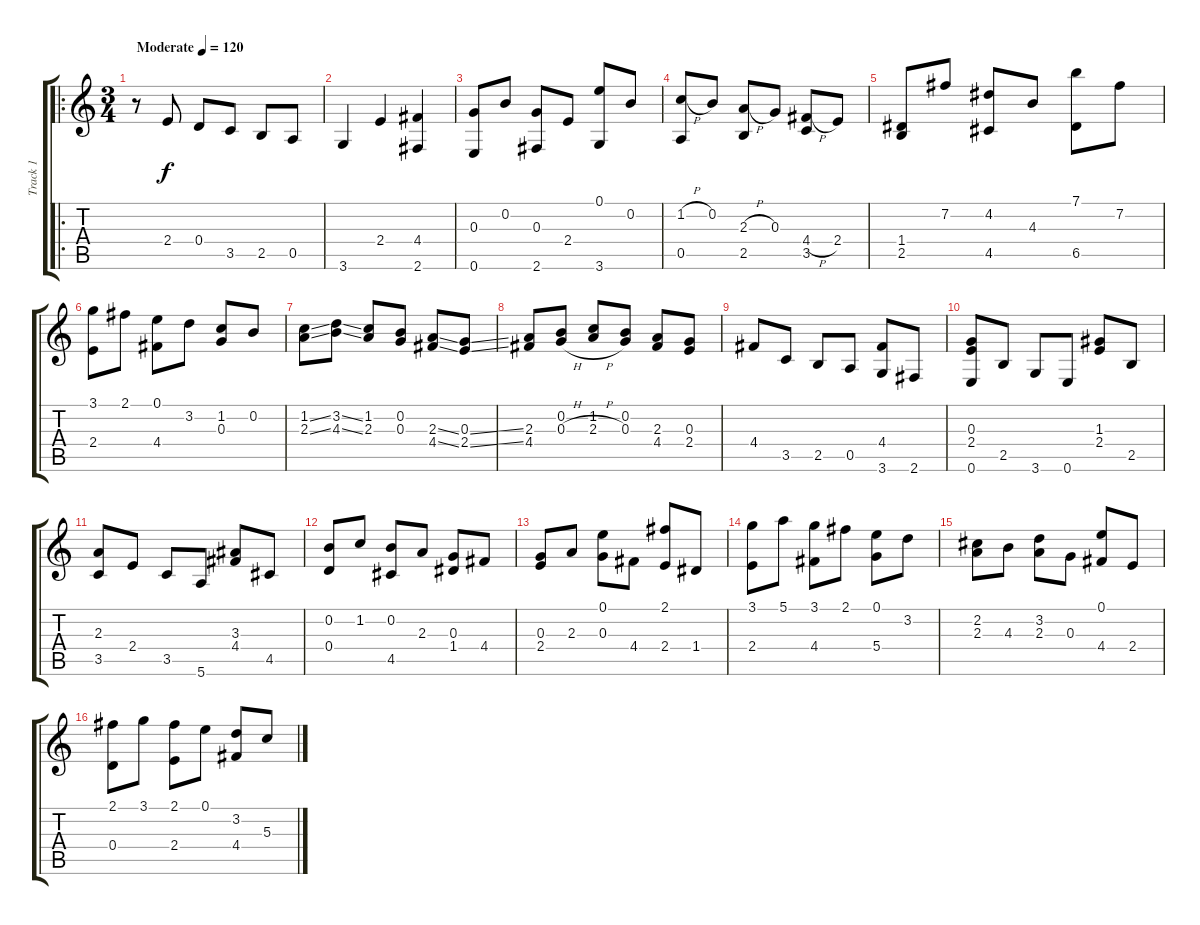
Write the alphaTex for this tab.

\track ("Track 1" "Track 1") {instrument acousticguitarsteel}
\staff {score tabs}
\tuning (E4 B3 G3 D3 A2 E2) {hide}
\ro
\ts (3 4)
\tempo (120 "Moderate")
\clef g2
\ks c
r.8{dy f instrument acousticguitarsteel} 2.4.8 0.4.8 3.5.8 2.5.8 0.5.8 |
3.6.4 2.4.4 (4.4 2.6).4 |
(0.3 0.6).8 0.2.8 (0.3 2.6).8 2.4.8 (0.1 3.6).8 0.2.8 |
(1.2{h} 0.5).8 0.2.8 (2.3{h} 2.5).8 0.3.8 (4.4{h} 3.5).8 2.4.8 |
(1.4 2.5).8 7.2.8 (4.2 4.5).8 4.3.8 (7.1 6.5).8 7.2.8 |
(3.1 2.4).8 2.1.8 (0.1 4.4).8 3.2.8 (1.2 0.3).8 0.2.8 |
(1.2{ss} 2.3{ss}).8 (3.2{ss} 4.3{ss}).8 (1.2 2.3).8 (0.2 0.3).8 (2.3{ss} 4.4{ss}).8 (0.3{ss} 2.4{ss}).8 |
(2.3 4.4).8 (0.2 0.3{h}).8 (1.2 2.3{h}).8 (0.2 0.3).8 (2.3 4.4).8 (0.3 2.4).8 |
4.4.8 3.5.8 2.5.8 0.5.8 (4.4 3.6).8 2.6.8 |
(0.3 2.4 0.6).8 2.5.8 3.6.8 0.6.8 (1.3 2.4).8 2.5.8 |
(2.3 3.5).8 2.4.8 3.5.8 5.6.8 (3.3 4.4).8 4.5.8 |
(0.2 0.4).8 1.2.8 (0.2 4.5).8 2.3.8 (0.3 1.4).8 4.4.8 |
(0.3 2.4).8 2.3.8 (0.1 0.3).8 4.4.8 (2.1 2.4).8 1.4.8 |
(3.1 2.4).8 5.1.8 (3.1 4.4).8 2.1.8 (0.1 5.4).8 3.2.8 |
(2.2 2.3).8 4.3.8 (3.2 2.3).8 0.3.8 (0.1 4.4).8 2.4.8 |
(2.1 0.4).8 3.1.8 (2.1 2.4).8 0.1.8 (3.2 4.4).8 5.3.8
